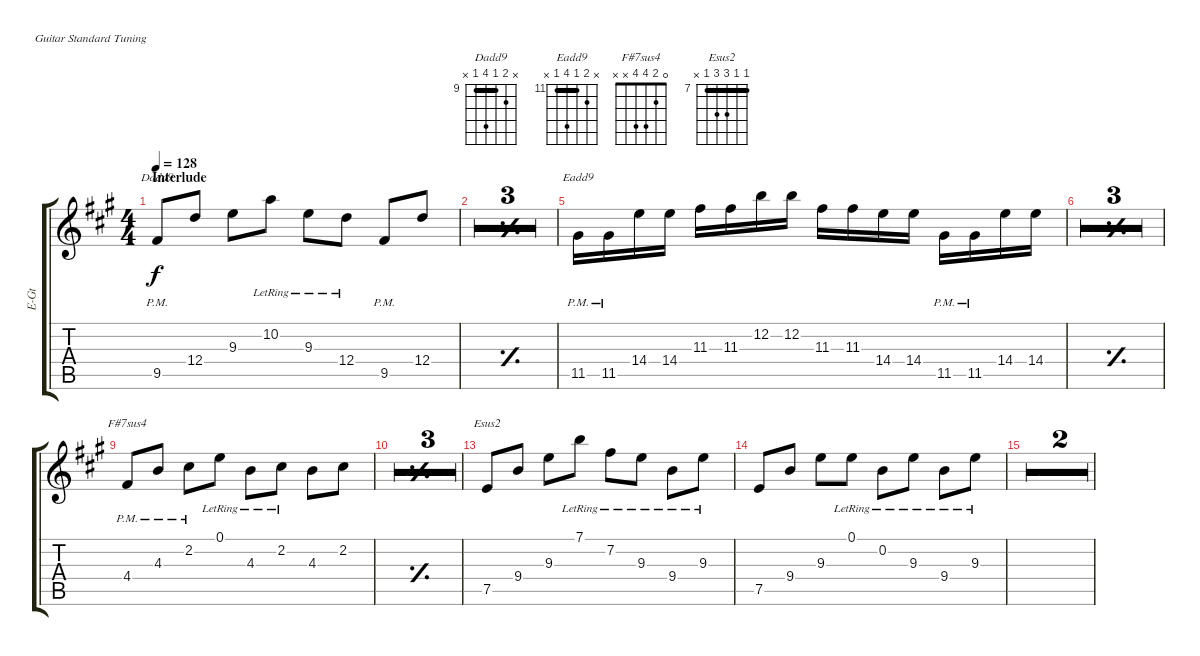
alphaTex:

\defaultSystemsLayout 4
\bracketExtendMode groupsimilarinstruments
\otherSystemsTrackNameOrientation horizontal
\track ("Rhythm Guitar I" "E-Gt") {multiBarRest instrument distortionguitar}
\staff {score tabs}
\tuning (E4 B3 G3 D3 A2 E2)
\chord ("Dadd9" x 10 9 12 9 x) {firstfret 9 showfingering false barre 9}
\chord ("Eadd9" x 12 11 14 11 x) {firstfret 11 showfingering false barre 11}
\chord ("F#7sus4" 0 2 4 4 x x) {showfingering false}
\chord ("Esus2" 7 7 9 9 7 x) {firstfret 7 showfingering false barre (7 7)}
\ts (4 4)
\section ("" "Interlude")
\tempo 128
\clef g2
\ks a
9.5{pm acc #}.8{ch "Dadd9" dy f beam Up} 12.4{acc forcenatural}.8{beam Up} 9.3{acc forcenatural}.8{beam Down} 10.2{lr acc forcenatural}.8{beam Down} 9.3{lr acc forcenatural}.8{beam Down} 12.4{lr acc forcenatural}.8{beam Down} 9.5{pm acc #}.8{beam Up} 12.4{acc forcenatural}.8{beam Up} |
\simile simple
|
|
|
\simile none
11.5{pm acc #}.16{ch "Eadd9" beam Down} 11.5{pm acc #}.16{beam Down} 14.4{acc forcenatural}.16{beam Down} 14.4{acc forcenatural}.16{beam Down} 11.3{acc #}.16{beam Down} 11.3{acc #}.16{beam Down} 12.2{acc forcenatural}.16{beam Down} 12.2{acc forcenatural}.16{beam Down} 11.3{acc #}.16{beam Down} 11.3{acc #}.16{beam Down} 14.4{acc forcenatural}.16{beam Down} 14.4{acc forcenatural}.16{beam Down} 11.5{pm acc #}.16{beam Down} 11.5{pm acc #}.16{beam Down} 14.4{acc forcenatural}.16{beam Down} 14.4{acc forcenatural}.16{beam Down} |
\simile simple
|
|
|
\simile none
4.4{pm acc #}.8{ch "F#7sus4" beam Up} 4.3{pm acc forcenatural}.8{beam Up} 2.2{pm acc #}.8{beam Down} 0.1{lr acc forcenatural}.8{beam Down} 4.3{lr acc forcenatural}.8{beam Down} 2.2{lr acc #}.8{beam Down} 4.3{acc forcenatural}.8{beam Down} 2.2{acc #}.8{beam Down} |
\simile simple
|
|
|
\simile none
7.5{acc forcenatural}.8{ch "Esus2" beam Up} 9.4{acc forcenatural}.8{beam Up} 9.3{acc forcenatural}.8{beam Down} 7.1{lr acc forcenatural}.8{beam Down} 7.2{lr acc #}.8{beam Down} 9.3{lr acc forcenatural}.8{beam Down} 9.4{lr acc forcenatural}.8{beam Down} 9.3{lr acc forcenatural}.8{beam Down} |
7.5{acc forcenatural}.8{beam Up} 9.4{acc forcenatural}.8{beam Up} 9.3{acc forcenatural}.8{beam Down} 0.1{lr acc forcenatural}.8{beam Down} 0.2{lr acc forcenatural}.8{beam Down} 9.3{lr acc forcenatural}.8{beam Down} 9.4{lr acc forcenatural}.8{beam Down} 9.3{lr acc forcenatural}.8{beam Down} |
\simile firstofdouble
|
\simile secondofdouble
